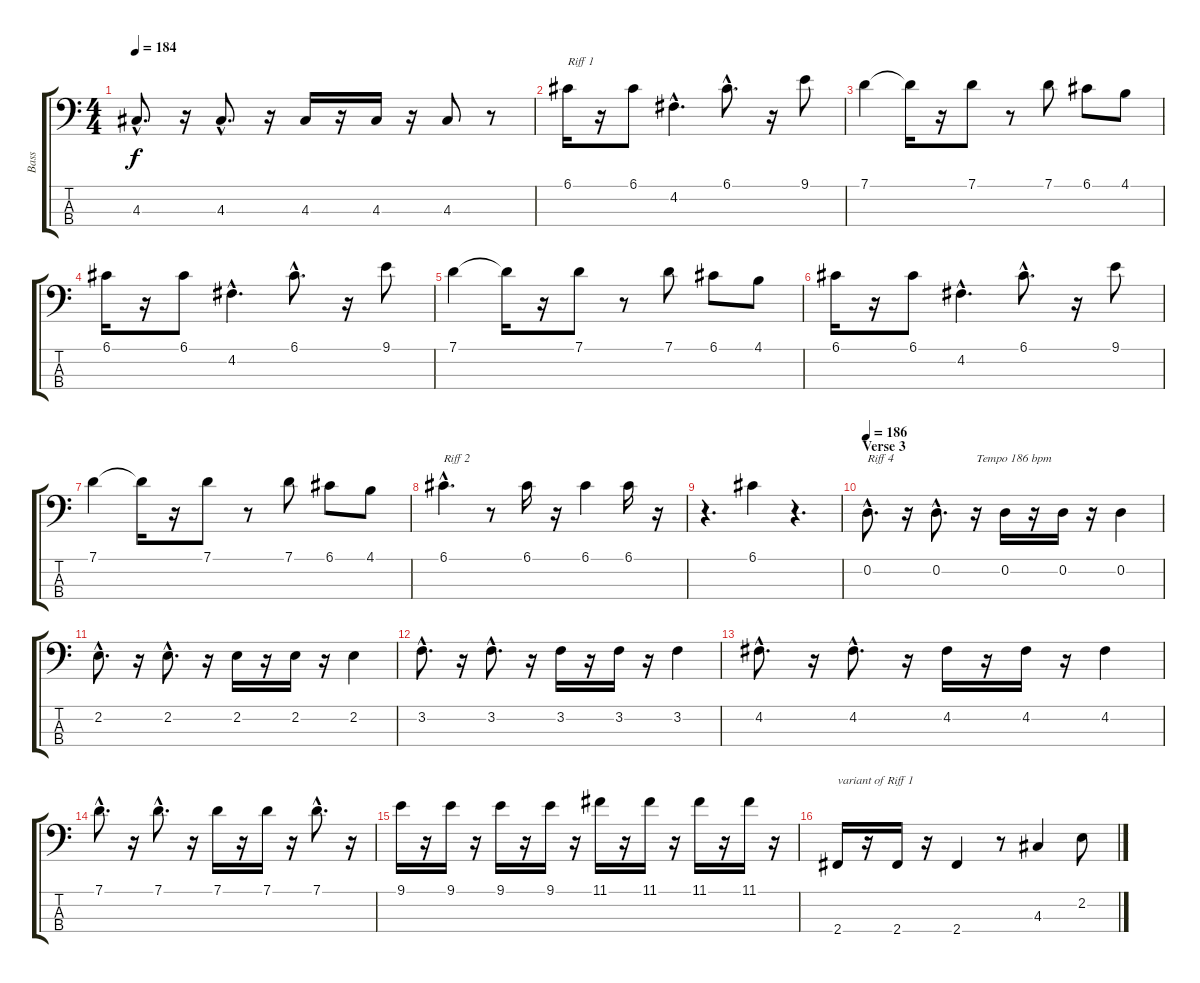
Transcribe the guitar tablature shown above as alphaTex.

\track ("Bass" "Bass") {instrument electricbassfinger}
\staff {score tabs}
\tuning (G2 D2 A1 E1) {hide}
\ts (4 4)
\tempo 184
\clef f4
\ks c
4.3{hac}.8{d dy f} r.16 4.3{hac}.8{d} r.16 4.3.16 r.16 4.3.16 r.16 4.3.8 r.8 |
6.1.16{txt "Riff 1"} r.16 6.1.8 4.2{hac}.4{d} 6.1{hac}.8{d} r.16 9.1.8 |
7.1.4 7.1{t}.16 r.16 7.1.8 r.8 7.1.8 6.1.8 4.1.8 |
6.1.16 r.16 6.1.8 4.2{hac}.4{d} 6.1{hac}.8{d} r.16 9.1.8 |
7.1.4 7.1{t}.16 r.16 7.1.8 r.8 7.1.8 6.1.8 4.1.8 |
6.1.16 r.16 6.1.8 4.2{hac}.4{d} 6.1{hac}.8{d} r.16 9.1.8 |
7.1.4 7.1{t}.16 r.16 7.1.8 r.8 7.1.8 6.1.8 4.1.8 |
6.1{hac}.4{d txt "Riff 2"} r.8 6.1.16 r.16 6.1.4 6.1.16 r.16 |
r.4{d} 6.1.4 r.4{d} |
\section ("" "Verse 3")
\tempo 186
0.2{hac}.8{d txt "Riff 4"} r.16 0.2{hac}.8{d} r.16{txt "Tempo 186 bpm"} 0.2.16 r.16 0.2.16 r.16 0.2.4 |
2.2{hac}.8{d} r.16 2.2{hac}.8{d} r.16 2.2.16 r.16 2.2.16 r.16 2.2.4 |
3.2{hac}.8{d} r.16 3.2{hac}.8{d} r.16 3.2.16 r.16 3.2.16 r.16 3.2.4 |
4.2{hac}.8{d} r.16 4.2{hac}.8{d} r.16 4.2.16 r.16 4.2.16 r.16 4.2.4 |
7.1{hac}.8{d} r.16 7.1{hac}.8{d} r.16 7.1.16 r.16 7.1.16 r.16 7.1{hac}.8{d} r.16 |
9.1.16 r.16 9.1.16 r.16 9.1.16 r.16 9.1.16 r.16 11.1.16 r.16 11.1.16 r.16 11.1.16 r.16 11.1.16 r.16 |
2.4.16{txt "variant of Riff 1"} r.16 2.4.16 r.16 2.4.4 r.8 4.3.4 2.2.8
